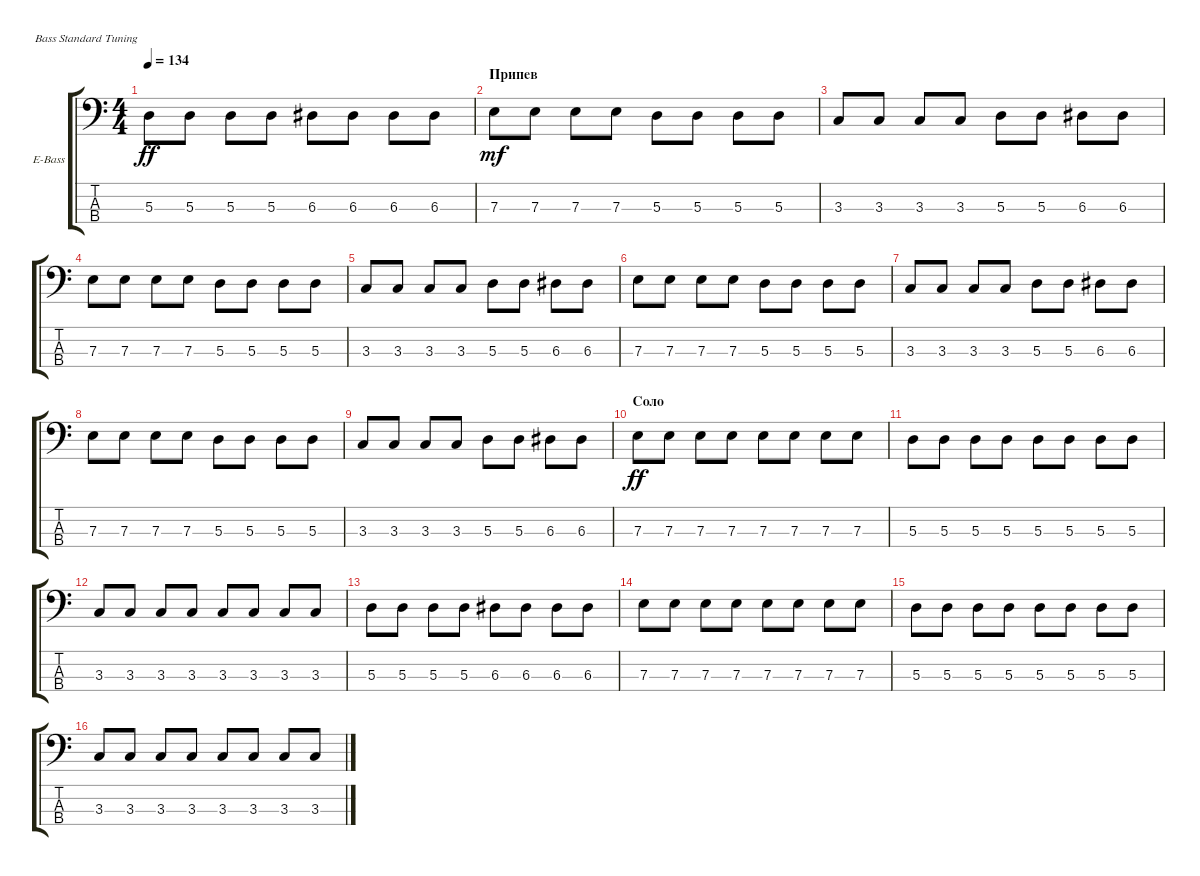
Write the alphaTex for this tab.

\defaultSystemsLayout 4
\bracketExtendMode groupsimilarinstruments
\firstSystemTrackNameOrientation horizontal
\otherSystemsTrackNameOrientation horizontal
\track ("Electric Bass" "E-Bass") {instrument electricbassfinger}
\staff {score tabs}
\tuning (G2 D2 A1 E1)
\ts (4 4)
\tempo 134
\clef f4
\ks c
5.3.8{dy ff} 5.3.8 5.3.8 5.3.8 6.3.8 6.3.8 6.3.8 6.3.8 |
\section ("" "Припев")
7.3.8{dy mf} 7.3.8 7.3.8 7.3.8 5.3.8 5.3.8 5.3.8 5.3.8 |
3.3.8 3.3.8 3.3.8 3.3.8 5.3.8 5.3.8 6.3.8 6.3.8 |
7.3.8 7.3.8 7.3.8 7.3.8 5.3.8 5.3.8 5.3.8 5.3.8 |
3.3.8 3.3.8 3.3.8 3.3.8 5.3.8 5.3.8 6.3.8 6.3.8 |
7.3.8 7.3.8 7.3.8 7.3.8 5.3.8 5.3.8 5.3.8 5.3.8 |
3.3.8 3.3.8 3.3.8 3.3.8 5.3.8 5.3.8 6.3.8 6.3.8 |
7.3.8 7.3.8 7.3.8 7.3.8 5.3.8 5.3.8 5.3.8 5.3.8 |
3.3.8 3.3.8 3.3.8 3.3.8 5.3.8 5.3.8 6.3.8 6.3.8 |
\section ("" "Соло")
7.3.8{dy ff} 7.3.8 7.3.8 7.3.8 7.3.8 7.3.8 7.3.8 7.3.8 |
5.3.8 5.3.8 5.3.8 5.3.8 5.3.8 5.3.8 5.3.8 5.3.8 |
3.3.8 3.3.8 3.3.8 3.3.8 3.3.8 3.3.8 3.3.8 3.3.8 |
5.3.8 5.3.8 5.3.8 5.3.8 6.3.8 6.3.8 6.3.8 6.3.8 |
7.3.8 7.3.8 7.3.8 7.3.8 7.3.8 7.3.8 7.3.8 7.3.8 |
5.3.8 5.3.8 5.3.8 5.3.8 5.3.8 5.3.8 5.3.8 5.3.8 |
3.3.8 3.3.8 3.3.8 3.3.8 3.3.8 3.3.8 3.3.8 3.3.8
